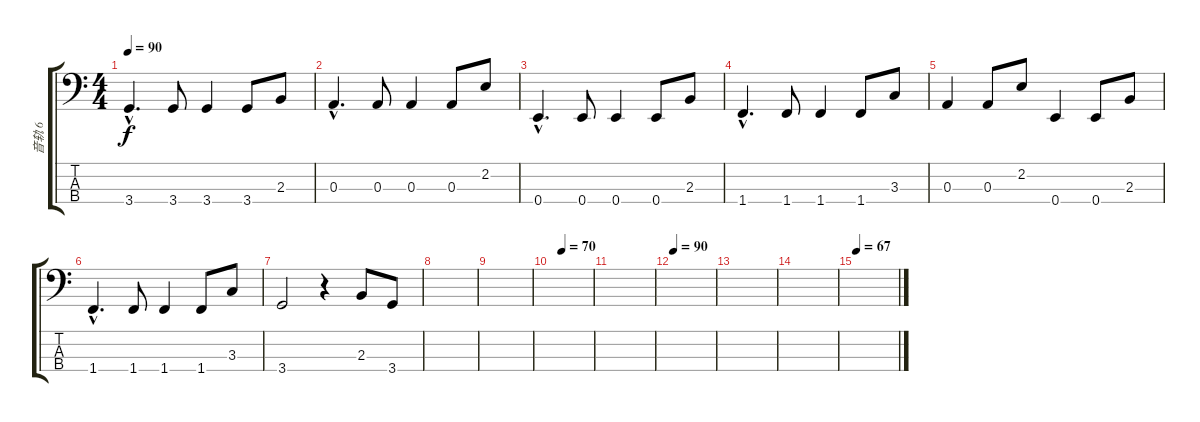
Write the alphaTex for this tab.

\track ("音轨 6" "音轨 6") {instrument electricbassfinger}
\staff {score tabs}
\tuning (G2 D2 A1 E1) {hide}
\ts (4 4)
\tempo 90
\clef f4
\ks c
3.4{hac}.4{d dy f} 3.4.8 3.4.4 3.4.8 2.3.8 |
0.3{hac}.4{d} 0.3.8 0.3.4 0.3.8 2.2.8 |
0.4{hac}.4{d} 0.4.8 0.4.4 0.4.8 2.3.8 |
1.4{hac}.4{d} 1.4.8 1.4.4 1.4.8 3.3.8 |
0.3.4 0.3.8 2.2.8 0.4.4 0.4.8 2.3.8 |
1.4{hac}.4{d} 1.4.8 1.4.4 1.4.8 3.3.8 |
3.4.2 r.4 2.3.8 3.4.8 |
|
|
\tempo (70 0.25)
|
|
\tempo 90
|
|
|
\tempo 67
